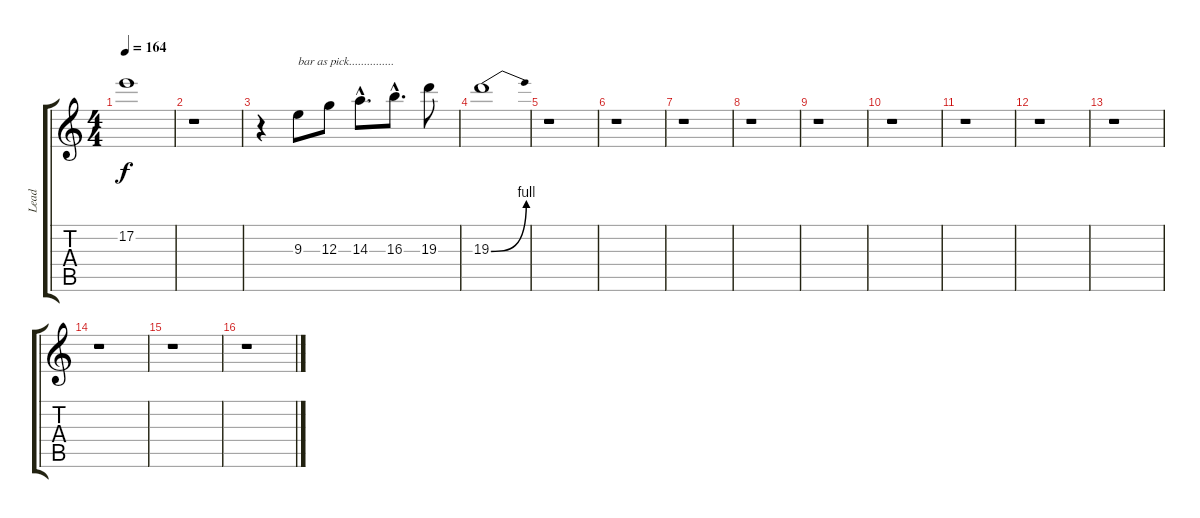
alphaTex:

\track ("Lead" "Lead") {instrument overdrivenguitar}
\staff {score tabs}
\tuning (E4 B3 G3 D3 A2 E2) {hide}
\ts (4 4)
\tempo 164
\clef g2
\ks c
17.2{t}.1{dy f} |
r.1 |
r.4 9.3.8{txt "bar as pick..............."} 12.3.8 14.3{hac}.8{d} 16.3{hac}.8{d} 19.3.8 |
19.3{be (bend 0 0 60 4)}.1 |
r.1 |
r.1 |
r.1 |
r.1 |
r.1 |
r.1 |
r.1 |
r.1 |
r.1 |
r.1 |
r.1 |
r.1
